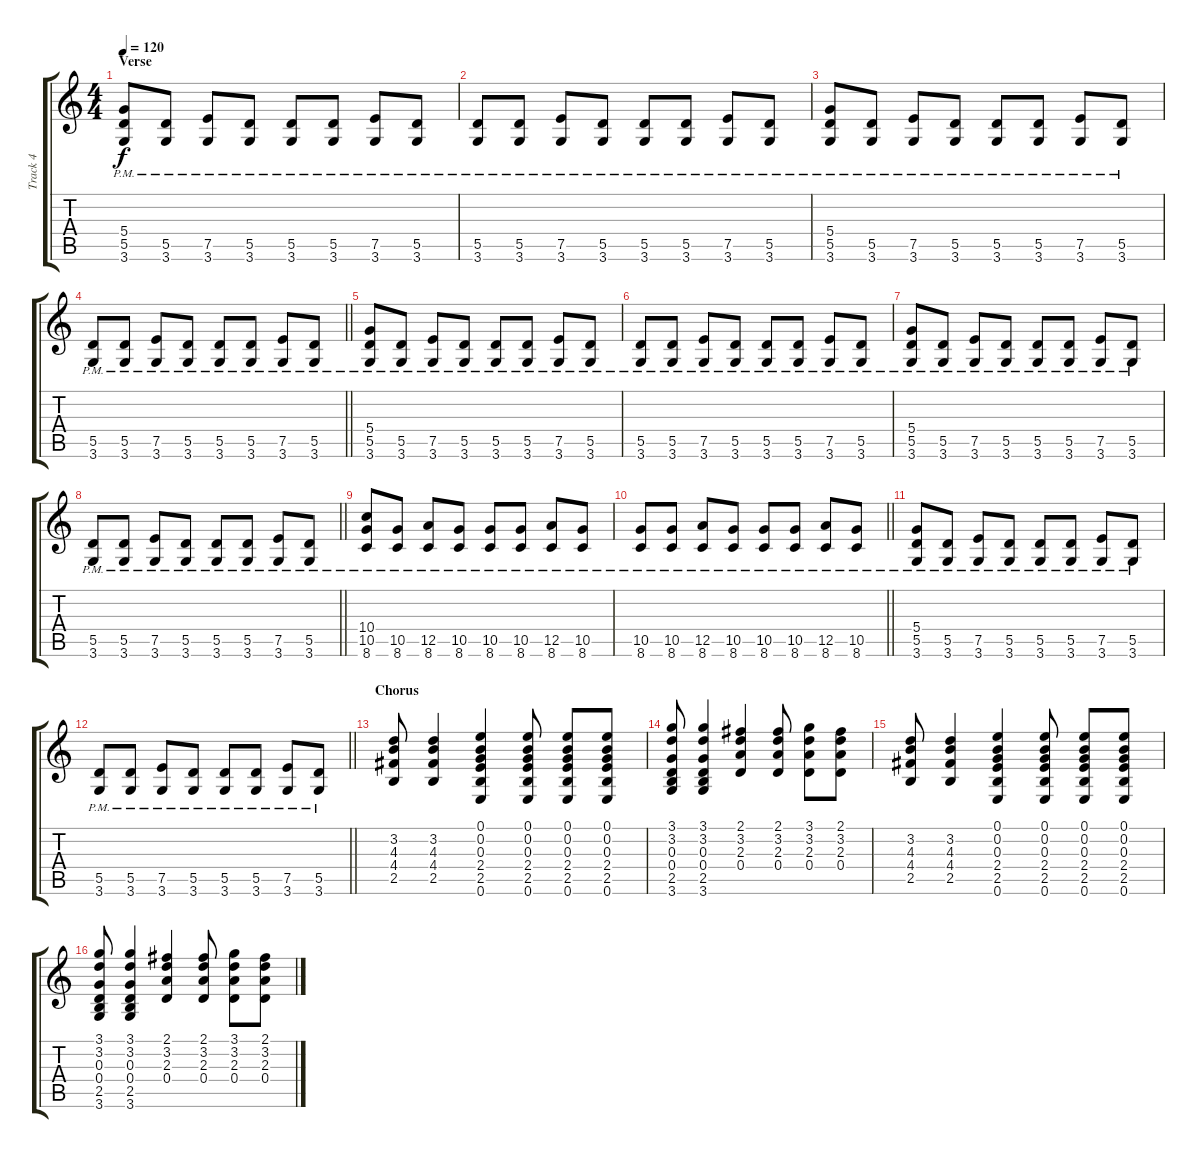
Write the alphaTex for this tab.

\track ("Track 4" "Track 4") {instrument overdrivenguitar}
\staff {score tabs}
\tuning (E4 B3 G3 D3 A2 E2) {hide}
\ts (4 4)
\section ("" "Verse")
\tempo 120
\clef g2
\ks c
(5.4{pm} 5.5{pm} 3.6{pm}).8{dy f} (5.5{pm} 3.6{pm}).8 (7.5{pm} 3.6{pm}).8 (5.5{pm} 3.6{pm}).8 (5.5{pm} 3.6{pm}).8 (5.5{pm} 3.6{pm}).8 (7.5{pm} 3.6{pm}).8 (5.5{pm} 3.6{pm}).8 |
(5.5{pm} 3.6{pm}).8 (5.5{pm} 3.6{pm}).8 (7.5{pm} 3.6{pm}).8 (5.5{pm} 3.6{pm}).8 (5.5{pm} 3.6{pm}).8 (5.5{pm} 3.6{pm}).8 (7.5{pm} 3.6{pm}).8 (5.5{pm} 3.6{pm}).8 |
(5.4{pm} 5.5{pm} 3.6{pm}).8 (5.5{pm} 3.6{pm}).8 (7.5{pm} 3.6{pm}).8 (5.5{pm} 3.6{pm}).8 (5.5{pm} 3.6{pm}).8 (5.5{pm} 3.6{pm}).8 (7.5{pm} 3.6{pm}).8 (5.5{pm} 3.6{pm}).8 |
\barLineRight lightlight
(5.5{pm} 3.6{pm}).8 (5.5{pm} 3.6{pm}).8 (7.5{pm} 3.6{pm}).8 (5.5{pm} 3.6{pm}).8 (5.5{pm} 3.6{pm}).8 (5.5{pm} 3.6{pm}).8 (7.5{pm} 3.6{pm}).8 (5.5{pm} 3.6{pm}).8 |
(5.4{pm} 5.5{pm} 3.6{pm}).8 (5.5{pm} 3.6{pm}).8 (7.5{pm} 3.6{pm}).8 (5.5{pm} 3.6{pm}).8 (5.5{pm} 3.6{pm}).8 (5.5{pm} 3.6{pm}).8 (7.5{pm} 3.6{pm}).8 (5.5{pm} 3.6{pm}).8 |
(5.5{pm} 3.6{pm}).8 (5.5{pm} 3.6{pm}).8 (7.5{pm} 3.6{pm}).8 (5.5{pm} 3.6{pm}).8 (5.5{pm} 3.6{pm}).8 (5.5{pm} 3.6{pm}).8 (7.5{pm} 3.6{pm}).8 (5.5{pm} 3.6{pm}).8 |
(5.4{pm} 5.5{pm} 3.6{pm}).8 (5.5{pm} 3.6{pm}).8 (7.5{pm} 3.6{pm}).8 (5.5{pm} 3.6{pm}).8 (5.5{pm} 3.6{pm}).8 (5.5{pm} 3.6{pm}).8 (7.5{pm} 3.6{pm}).8 (5.5{pm} 3.6{pm}).8 |
\barLineRight lightlight
(5.5{pm} 3.6{pm}).8 (5.5{pm} 3.6{pm}).8 (7.5{pm} 3.6{pm}).8 (5.5{pm} 3.6{pm}).8 (5.5{pm} 3.6{pm}).8 (5.5{pm} 3.6{pm}).8 (7.5{pm} 3.6{pm}).8 (5.5{pm} 3.6{pm}).8 |
(10.4{pm} 10.5{pm} 8.6{pm}).8 (10.5{pm} 8.6{pm}).8 (12.5{pm} 8.6{pm}).8 (10.5{pm} 8.6{pm}).8 (10.5{pm} 8.6{pm}).8 (10.5{pm} 8.6{pm}).8 (12.5{pm} 8.6{pm}).8 (10.5{pm} 8.6{pm}).8 |
\barLineRight lightlight
(10.5{pm} 8.6{pm}).8 (10.5{pm} 8.6{pm}).8 (12.5{pm} 8.6{pm}).8 (10.5{pm} 8.6{pm}).8 (10.5{pm} 8.6{pm}).8 (10.5{pm} 8.6{pm}).8 (12.5{pm} 8.6{pm}).8 (10.5{pm} 8.6{pm}).8 |
(5.4{pm} 5.5{pm} 3.6{pm}).8 (5.5{pm} 3.6{pm}).8 (7.5{pm} 3.6{pm}).8 (5.5{pm} 3.6{pm}).8 (5.5{pm} 3.6{pm}).8 (5.5{pm} 3.6{pm}).8 (7.5{pm} 3.6{pm}).8 (5.5{pm} 3.6{pm}).8 |
\barLineRight lightlight
(5.5{pm} 3.6{pm}).8 (5.5{pm} 3.6{pm}).8 (7.5{pm} 3.6{pm}).8 (5.5{pm} 3.6{pm}).8 (5.5{pm} 3.6{pm}).8 (5.5{pm} 3.6{pm}).8 (7.5{pm} 3.6{pm}).8 (5.5{pm} 3.6{pm}).8 |
\section ("" "Chorus")
(3.2 4.3 4.4 2.5).8 (3.2 4.3 4.4 2.5).4 (0.1 0.2 0.3 2.4 2.5 0.6).4 (0.1 0.2 0.3 2.4 2.5 0.6).8 (0.1 0.2 0.3 2.4 2.5 0.6).8 (0.1 0.2 0.3 2.4 2.5 0.6).8 |
(3.1 3.2 0.3 0.4 2.5 3.6).8 (3.1 3.2 0.3 0.4 2.5 3.6).4 (2.1 3.2 2.3 0.4).4 (2.1 3.2 2.3 0.4).8 (3.1 3.2 2.3 0.4).8 (2.1 3.2 2.3 0.4).8 |
(3.2 4.3 4.4 2.5).8 (3.2 4.3 4.4 2.5).4 (0.1 0.2 0.3 2.4 2.5 0.6).4 (0.1 0.2 0.3 2.4 2.5 0.6).8 (0.1 0.2 0.3 2.4 2.5 0.6).8 (0.1 0.2 0.3 2.4 2.5 0.6).8 |
(3.1 3.2 0.3 0.4 2.5 3.6).8 (3.1 3.2 0.3 0.4 2.5 3.6).4 (2.1 3.2 2.3 0.4).4 (2.1 3.2 2.3 0.4).8 (3.1 3.2 2.3 0.4).8 (2.1 3.2 2.3 0.4).8
